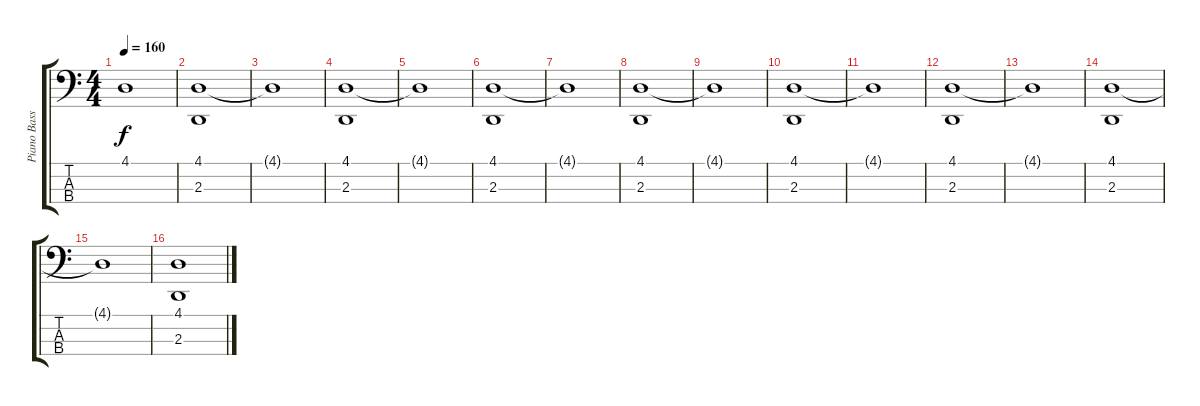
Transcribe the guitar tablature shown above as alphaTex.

\track ("Piano Bass" "Piano Bass") {instrument acousticgrandpiano}
\staff {score tabs}
\tuning (Bb2 F2 C2 G1) {hide}
\ts (4 4)
\tempo 160
\clef f4
\ks c
4.1{t}.1{dy f} |
(4.1 2.3).1 |
4.1{t}.1 |
(4.1 2.3).1 |
4.1{t}.1 |
(4.1 2.3).1 |
4.1{t}.1 |
(4.1 2.3).1 |
4.1{t}.1 |
(4.1 2.3).1 |
4.1{t}.1 |
(4.1 2.3).1 |
4.1{t}.1 |
(4.1 2.3).1 |
4.1{t}.1 |
(4.1 2.3).1
